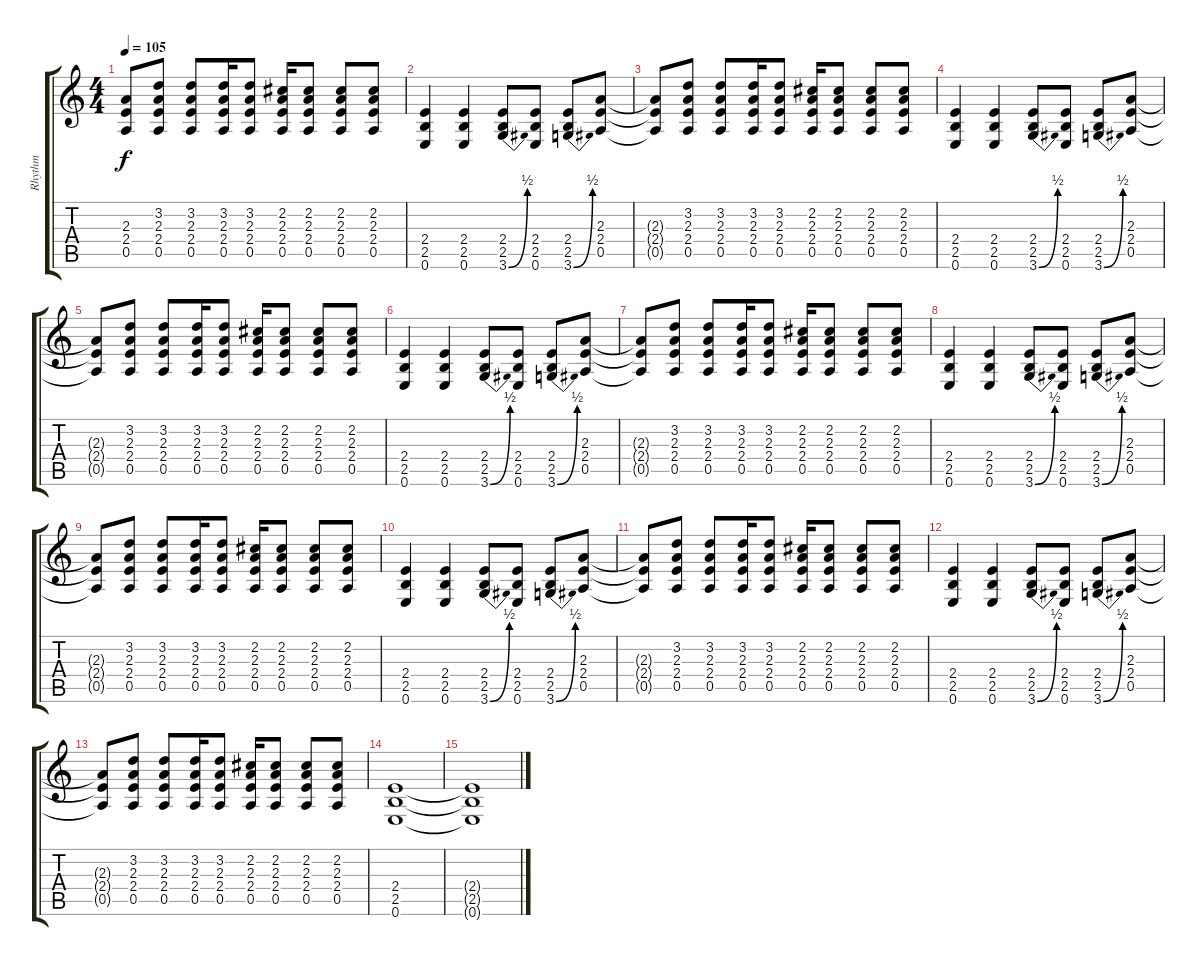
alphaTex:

\track ("Rhythm" "Rhythm") {instrument overdrivenguitar}
\staff {score tabs}
\tuning (E4 B3 G3 D3 A2 E2) {hide}
\ts (4 4)
\tempo 105
\clef g2
\ks c
(2.3{t} 2.4{t} 0.5{t}).8{dy f} (3.2 2.3 2.4 0.5).8 (3.2 2.3 2.4 0.5).8 (3.2 2.3 2.4 0.5).16 (3.2 2.3 2.4 0.5).8 (2.2 2.3 2.4 0.5).16 (2.2 2.3 2.4 0.5).8 (2.2 2.3 2.4 0.5).8 (2.2 2.3 2.4 0.5).8 |
(2.4 2.5 0.6).4 (2.4 2.5 0.6).4 (2.4 2.5 3.6{be (bend 0 0 60 2)}).8 (2.4 2.5 0.6).8 (2.4 2.5 3.6{be (bend 0 0 60 2)}).8 (2.3 2.4 0.5).8 |
(2.3{t} 2.4{t} 0.5{t}).8 (3.2 2.3 2.4 0.5).8 (3.2 2.3 2.4 0.5).8 (3.2 2.3 2.4 0.5).16 (3.2 2.3 2.4 0.5).8 (2.2 2.3 2.4 0.5).16 (2.2 2.3 2.4 0.5).8 (2.2 2.3 2.4 0.5).8 (2.2 2.3 2.4 0.5).8 |
(2.4 2.5 0.6).4 (2.4 2.5 0.6).4 (2.4 2.5 3.6{be (bend 0 0 60 2)}).8 (2.4 2.5 0.6).8 (2.4 2.5 3.6{be (bend 0 0 60 2)}).8 (2.3 2.4 0.5).8 |
(2.3{t} 2.4{t} 0.5{t}).8 (3.2 2.3 2.4 0.5).8 (3.2 2.3 2.4 0.5).8 (3.2 2.3 2.4 0.5).16 (3.2 2.3 2.4 0.5).8 (2.2 2.3 2.4 0.5).16 (2.2 2.3 2.4 0.5).8 (2.2 2.3 2.4 0.5).8 (2.2 2.3 2.4 0.5).8 |
(2.4 2.5 0.6).4 (2.4 2.5 0.6).4 (2.4 2.5 3.6{be (bend 0 0 60 2)}).8 (2.4 2.5 0.6).8 (2.4 2.5 3.6{be (bend 0 0 60 2)}).8 (2.3 2.4 0.5).8 |
(2.3{t} 2.4{t} 0.5{t}).8 (3.2 2.3 2.4 0.5).8 (3.2 2.3 2.4 0.5).8 (3.2 2.3 2.4 0.5).16 (3.2 2.3 2.4 0.5).8 (2.2 2.3 2.4 0.5).16 (2.2 2.3 2.4 0.5).8 (2.2 2.3 2.4 0.5).8 (2.2 2.3 2.4 0.5).8 |
(2.4 2.5 0.6).4 (2.4 2.5 0.6).4 (2.4 2.5 3.6{be (bend 0 0 60 2)}).8 (2.4 2.5 0.6).8 (2.4 2.5 3.6{be (bend 0 0 60 2)}).8 (2.3 2.4 0.5).8 |
(2.3{t} 2.4{t} 0.5{t}).8 (3.2 2.3 2.4 0.5).8 (3.2 2.3 2.4 0.5).8 (3.2 2.3 2.4 0.5).16 (3.2 2.3 2.4 0.5).8 (2.2 2.3 2.4 0.5).16 (2.2 2.3 2.4 0.5).8 (2.2 2.3 2.4 0.5).8 (2.2 2.3 2.4 0.5).8 |
(2.4 2.5 0.6).4 (2.4 2.5 0.6).4 (2.4 2.5 3.6{be (bend 0 0 60 2)}).8 (2.4 2.5 0.6).8 (2.4 2.5 3.6{be (bend 0 0 60 2)}).8 (2.3 2.4 0.5).8 |
(2.3{t} 2.4{t} 0.5{t}).8 (3.2 2.3 2.4 0.5).8 (3.2 2.3 2.4 0.5).8 (3.2 2.3 2.4 0.5).16 (3.2 2.3 2.4 0.5).8 (2.2 2.3 2.4 0.5).16 (2.2 2.3 2.4 0.5).8 (2.2 2.3 2.4 0.5).8 (2.2 2.3 2.4 0.5).8 |
(2.4 2.5 0.6).4 (2.4 2.5 0.6).4 (2.4 2.5 3.6{be (bend 0 0 60 2)}).8 (2.4 2.5 0.6).8 (2.4 2.5 3.6{be (bend 0 0 60 2)}).8 (2.3 2.4 0.5).8 |
(2.3{t} 2.4{t} 0.5{t}).8 (3.2 2.3 2.4 0.5).8 (3.2 2.3 2.4 0.5).8 (3.2 2.3 2.4 0.5).16 (3.2 2.3 2.4 0.5).8 (2.2 2.3 2.4 0.5).16 (2.2 2.3 2.4 0.5).8 (2.2 2.3 2.4 0.5).8 (2.2 2.3 2.4 0.5).8 |
(2.4 2.5 0.6).1 |
(2.4{t} 2.5{t} 0.6{t}).1
